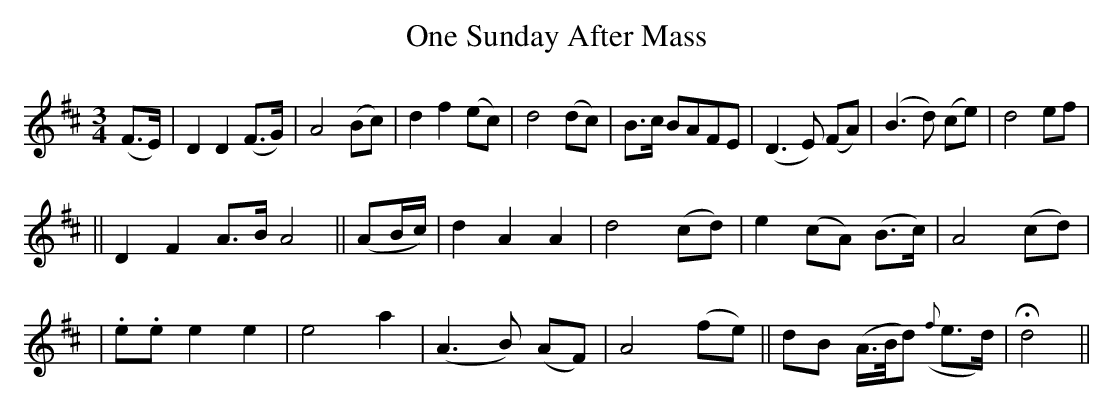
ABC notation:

X:1
T:One Sunday After Mass
M:3/4
L:1/8
K:D
(F>E) \
| D2 D2 (F>G) | A4 (Bc) | d2 f2 (ec) | d4 (dc) \
| B>c BAFE | (D3E) (FA) | (B3d) (ce) | d4 ef  |
|| D2 F2 A>B A4 || (AB/c/) \
| d2 A2 A2 | d4 (cd) | e2 (cA) (B>c) | A4 (cd) |
| .e.e e2 e2 | e4 a2 | (A3B) (AF) | A4 (fe) \
|| dB (A/>B/d) ({f}e>d) | Hd4 ||
